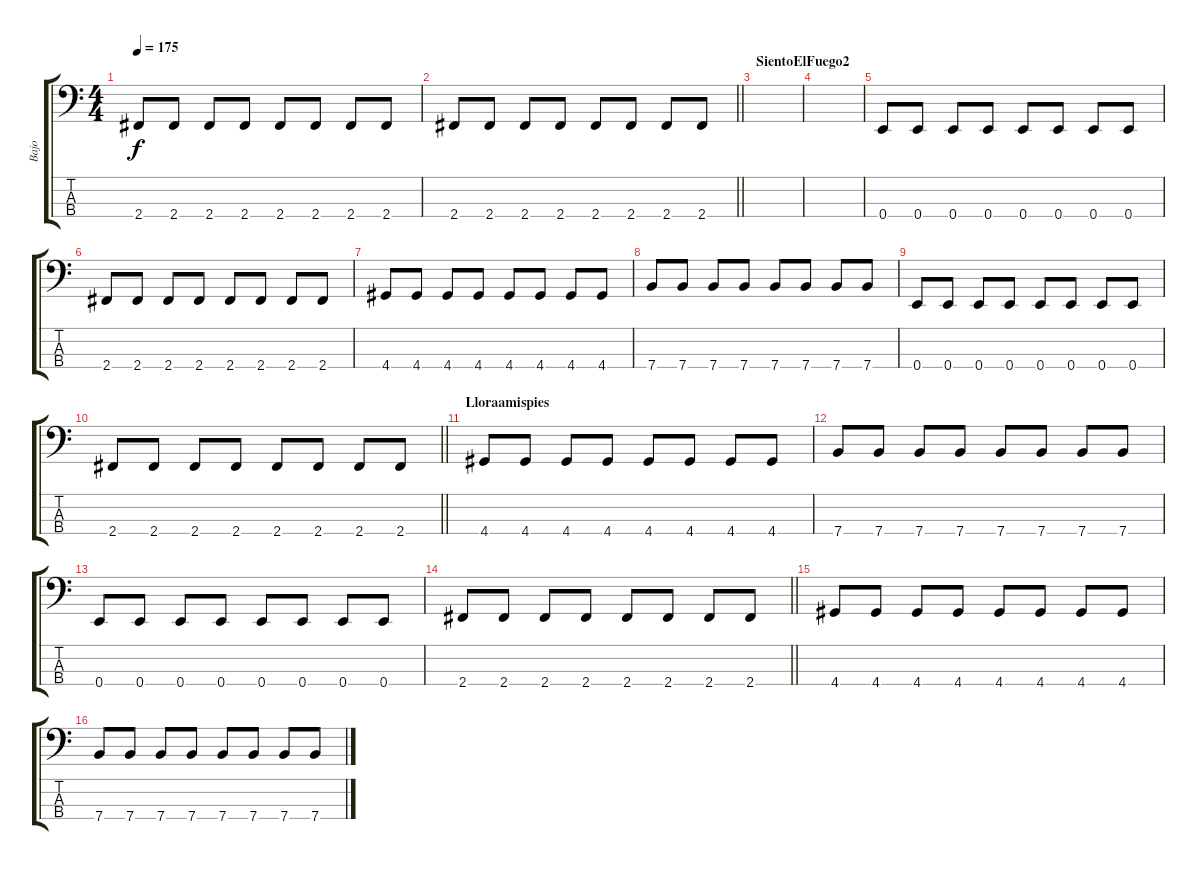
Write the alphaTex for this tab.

\track ("Bajo" "Bajo") {instrument electricbassfinger}
\staff {score tabs}
\tuning (G2 D2 A1 E1) {hide}
\ts (4 4)
\tempo 175
\clef f4
\ks c
2.4.8{dy f} 2.4.8 2.4.8 2.4.8 2.4.8 2.4.8 2.4.8 2.4.8 |
\barLineRight lightlight
2.4.8 2.4.8 2.4.8 2.4.8 2.4.8 2.4.8 2.4.8 2.4.8 |
\section ("" "SientoElFuego2")
|
|
0.4.8 0.4.8 0.4.8 0.4.8 0.4.8 0.4.8 0.4.8 0.4.8 |
2.4.8 2.4.8 2.4.8 2.4.8 2.4.8 2.4.8 2.4.8 2.4.8 |
4.4.8 4.4.8 4.4.8 4.4.8 4.4.8 4.4.8 4.4.8 4.4.8 |
7.4.8 7.4.8 7.4.8 7.4.8 7.4.8 7.4.8 7.4.8 7.4.8 |
0.4.8 0.4.8 0.4.8 0.4.8 0.4.8 0.4.8 0.4.8 0.4.8 |
\barLineRight lightlight
2.4.8 2.4.8 2.4.8 2.4.8 2.4.8 2.4.8 2.4.8 2.4.8 |
\section ("" "Lloraamispies")
4.4.8 4.4.8 4.4.8 4.4.8 4.4.8 4.4.8 4.4.8 4.4.8 |
7.4.8 7.4.8 7.4.8 7.4.8 7.4.8 7.4.8 7.4.8 7.4.8 |
0.4.8 0.4.8 0.4.8 0.4.8 0.4.8 0.4.8 0.4.8 0.4.8 |
\barLineRight lightlight
2.4.8 2.4.8 2.4.8 2.4.8 2.4.8 2.4.8 2.4.8 2.4.8 |
4.4.8 4.4.8 4.4.8 4.4.8 4.4.8 4.4.8 4.4.8 4.4.8 |
7.4.8 7.4.8 7.4.8 7.4.8 7.4.8 7.4.8 7.4.8 7.4.8
